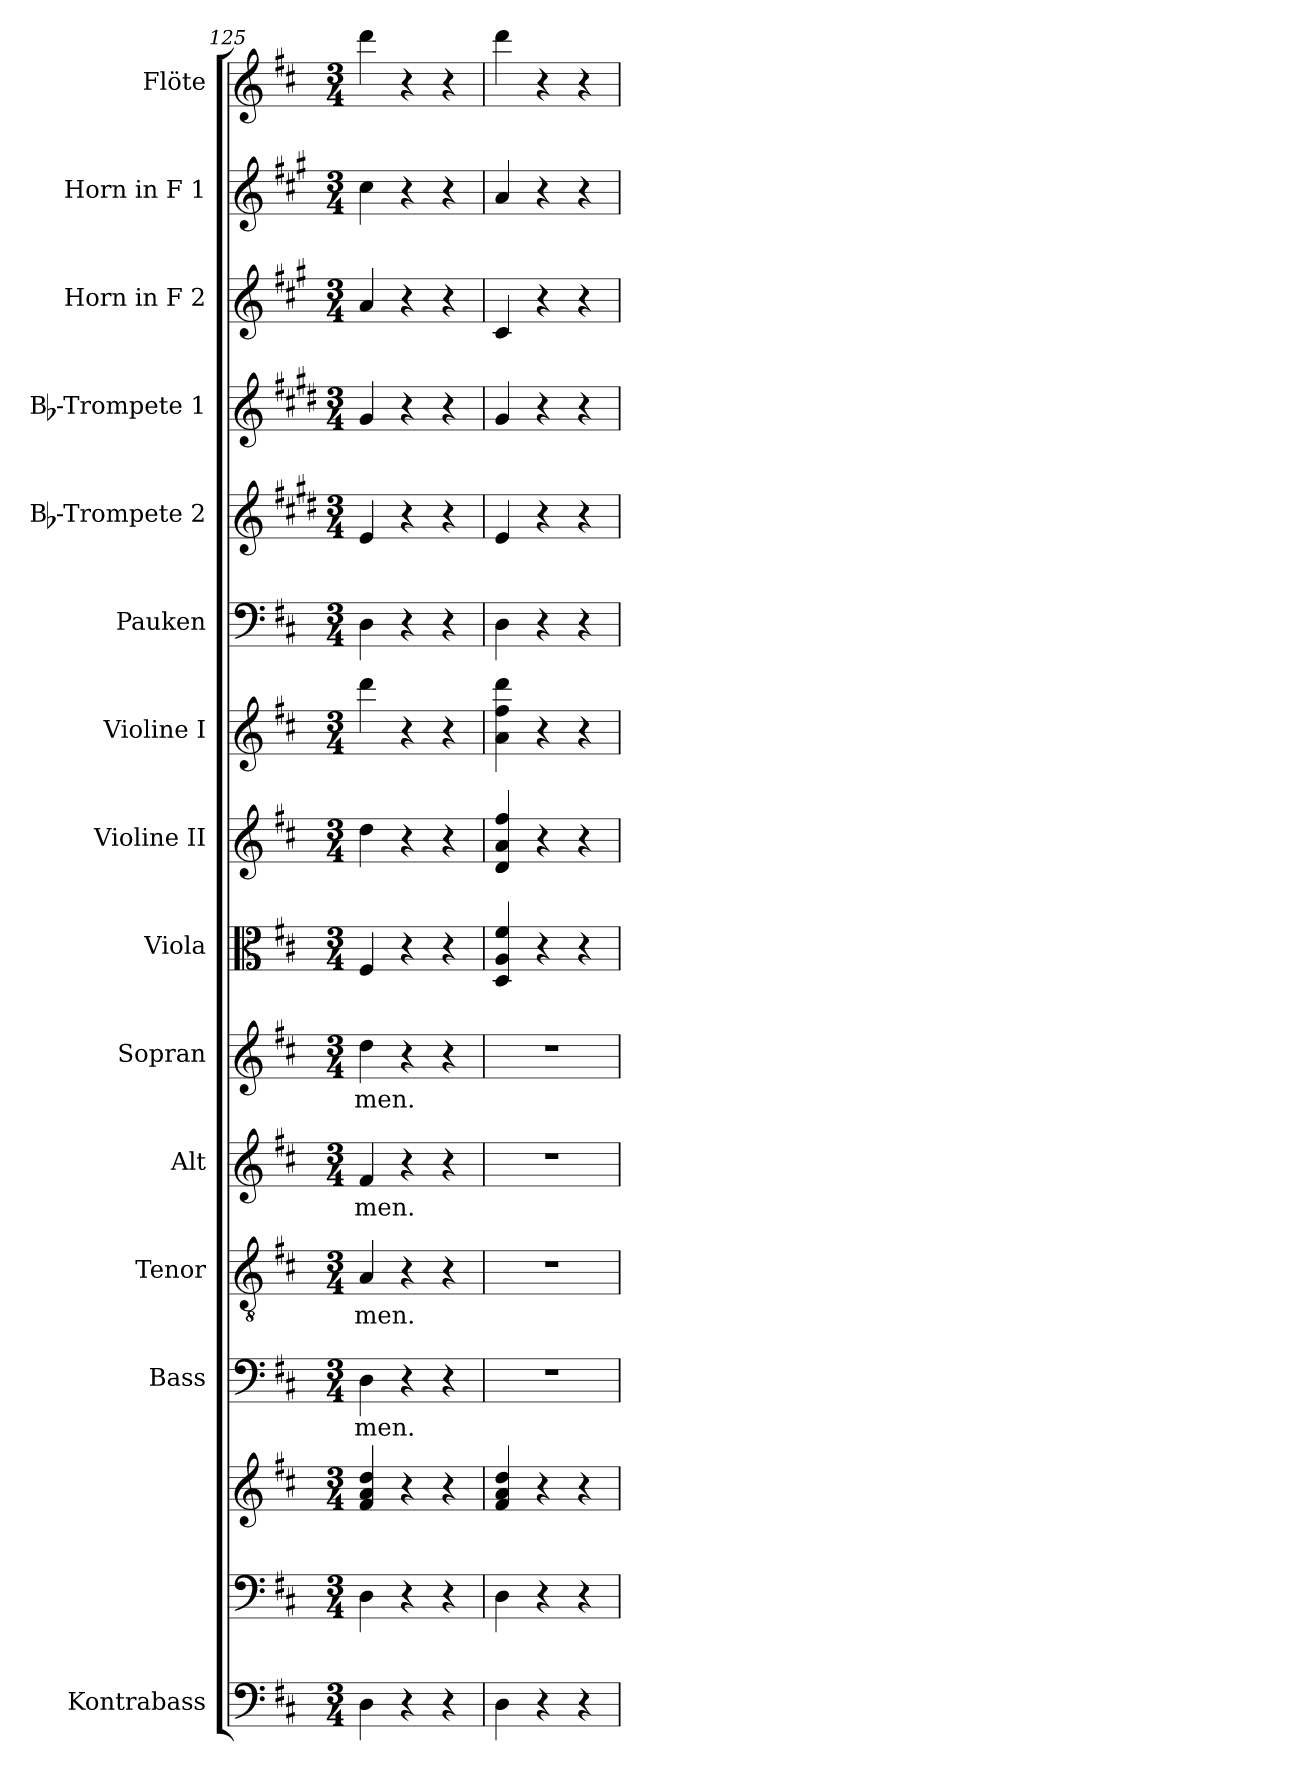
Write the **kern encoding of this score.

**kern	**kern	**kern	**kern	**text	**kern	**text	**kern	**text	**kern	**text	**kern	**kern	**kern	**kern	**kern	**kern	**kern	**kern	**kern
*part15	*part14	*part14	*part13	*part13	*part12	*part12	*part11	*part11	*part10	*part10	*part9	*part8	*part7	*part6	*part5	*part4	*part3	*part2	*part1
*staff16	*staff15	*staff14	*staff13	*staff13	*staff12	*staff12	*staff11	*staff11	*staff10	*staff10	*staff9	*staff8	*staff7	*staff6	*staff5	*staff4	*staff3	*staff2	*staff1
*I"Kontrabass	*	*	*I"Bass	*	*I"Tenor	*	*I"Alt	*	*I"Sopran	*	*I"Viola	*I"Violine II	*I"Violine I	*I"Pauken	*I"Bb-Trompete 2	*I"Bb-Trompete 1	*I"Horn in F 2	*I"Horn in F 1	*I"Flöte
*I'Kb.	*	*	*I'B.	*	*I'T.	*	*I'A.	*	*I'S.	*	*I'Vla.	*I'Vl. II	*I'Vl. I	*I'Pk.	*I'Bb Trp. 2	*I'Bb Trp. 1	*	*	*I'Fl.
*clefF4	*clefF4	*clefG2	*clefF4	*	*clefGv2	*	*clefG2	*	*clefG2	*	*clefC3	*clefG2	*clefG2	*clefF4	*clefG2	*clefG2	*clefG2	*clefG2	*clefG2
*ITrd7c12	*	*	*	*	*	*	*	*	*	*	*	*	*	*	*ITrd1c2	*ITrd1c2	*ITrd4c7	*ITrd4c7	*
*k[f#c#]	*k[f#c#]	*k[f#c#]	*k[f#c#]	*	*k[f#c#]	*	*k[f#c#]	*	*k[f#c#]	*	*k[f#c#]	*k[f#c#]	*k[f#c#]	*k[f#c#]	*k[f#c#]	*k[f#c#]	*k[f#c#]	*k[f#c#]	*k[f#c#]
*D:	*D:	*D:	*D:	*	*D:	*	*D:	*	*D:	*	*D:	*D:	*D:	*D:	*D:	*D:	*D:	*D:	*D:
*M3/4	*M3/4	*M3/4	*M3/4	*	*M3/4	*	*M3/4	*	*M3/4	*	*M3/4	*M3/4	*M3/4	*M3/4	*M3/4	*M3/4	*M3/4	*M3/4	*M3/4
=125	=125	=125	=125	=125	=125	=125	=125	=125	=125	=125	=125	=125	=125	=125	=125	=125	=125	=125	=125
!	!	!	!	!LO:LY:b	!	!LO:LY:b	!	!LO:LY:b	!	!LO:LY:b	!	!	!	!	!	!	!	!	!
4DD\	4D\	4f#/ 4a/ 4dd/	4D\	-men.	4A/	-men.	4f#/	-men.	4dd\	-men.	4F#/	4dd\	4ddd\	4D\	4d/	4f#/	4d/	4f#\	4ddd\
4r	4r	4r	4r	.	4r	.	4r	.	4r	.	4r	4r	4r	4r	4r	4r	4r	4r	4r
4r	4r	4r	4r	.	4r	.	4r	.	4r	.	4r	4r	4r	4r	4r	4r	4r	4r	4r
=126	=126	=126	=126	=126	=126	=126	=126	=126	=126	=126	=126	=126	=126	=126	=126	=126	=126	=126	=126
4DD\	4D\	4f#/ 4a/ 4dd/	2.r	.	2.r	.	2.r	.	2.r	.	4D/ 4A/ 4f#/	4d/ 4a/ 4ff#/	4a\ 4ff#\ 4ddd\	4D\	4d/	4f#/	4F#/	4d/	4ddd\
4r	4r	4r	.	.	.	.	.	.	.	.	4r	4r	4r	4r	4r	4r	4r	4r	4r
4r	4r	4r	.	.	.	.	.	.	.	.	4r	4r	4r	4r	4r	4r	4r	4r	4r
=	=	=	=	=	=	=	=	=	=	=	=	=	=	=	=	=	=	=	=
*-	*-	*-	*-	*-	*-	*-	*-	*-	*-	*-	*-	*-	*-	*-	*-	*-	*-	*-	*-
